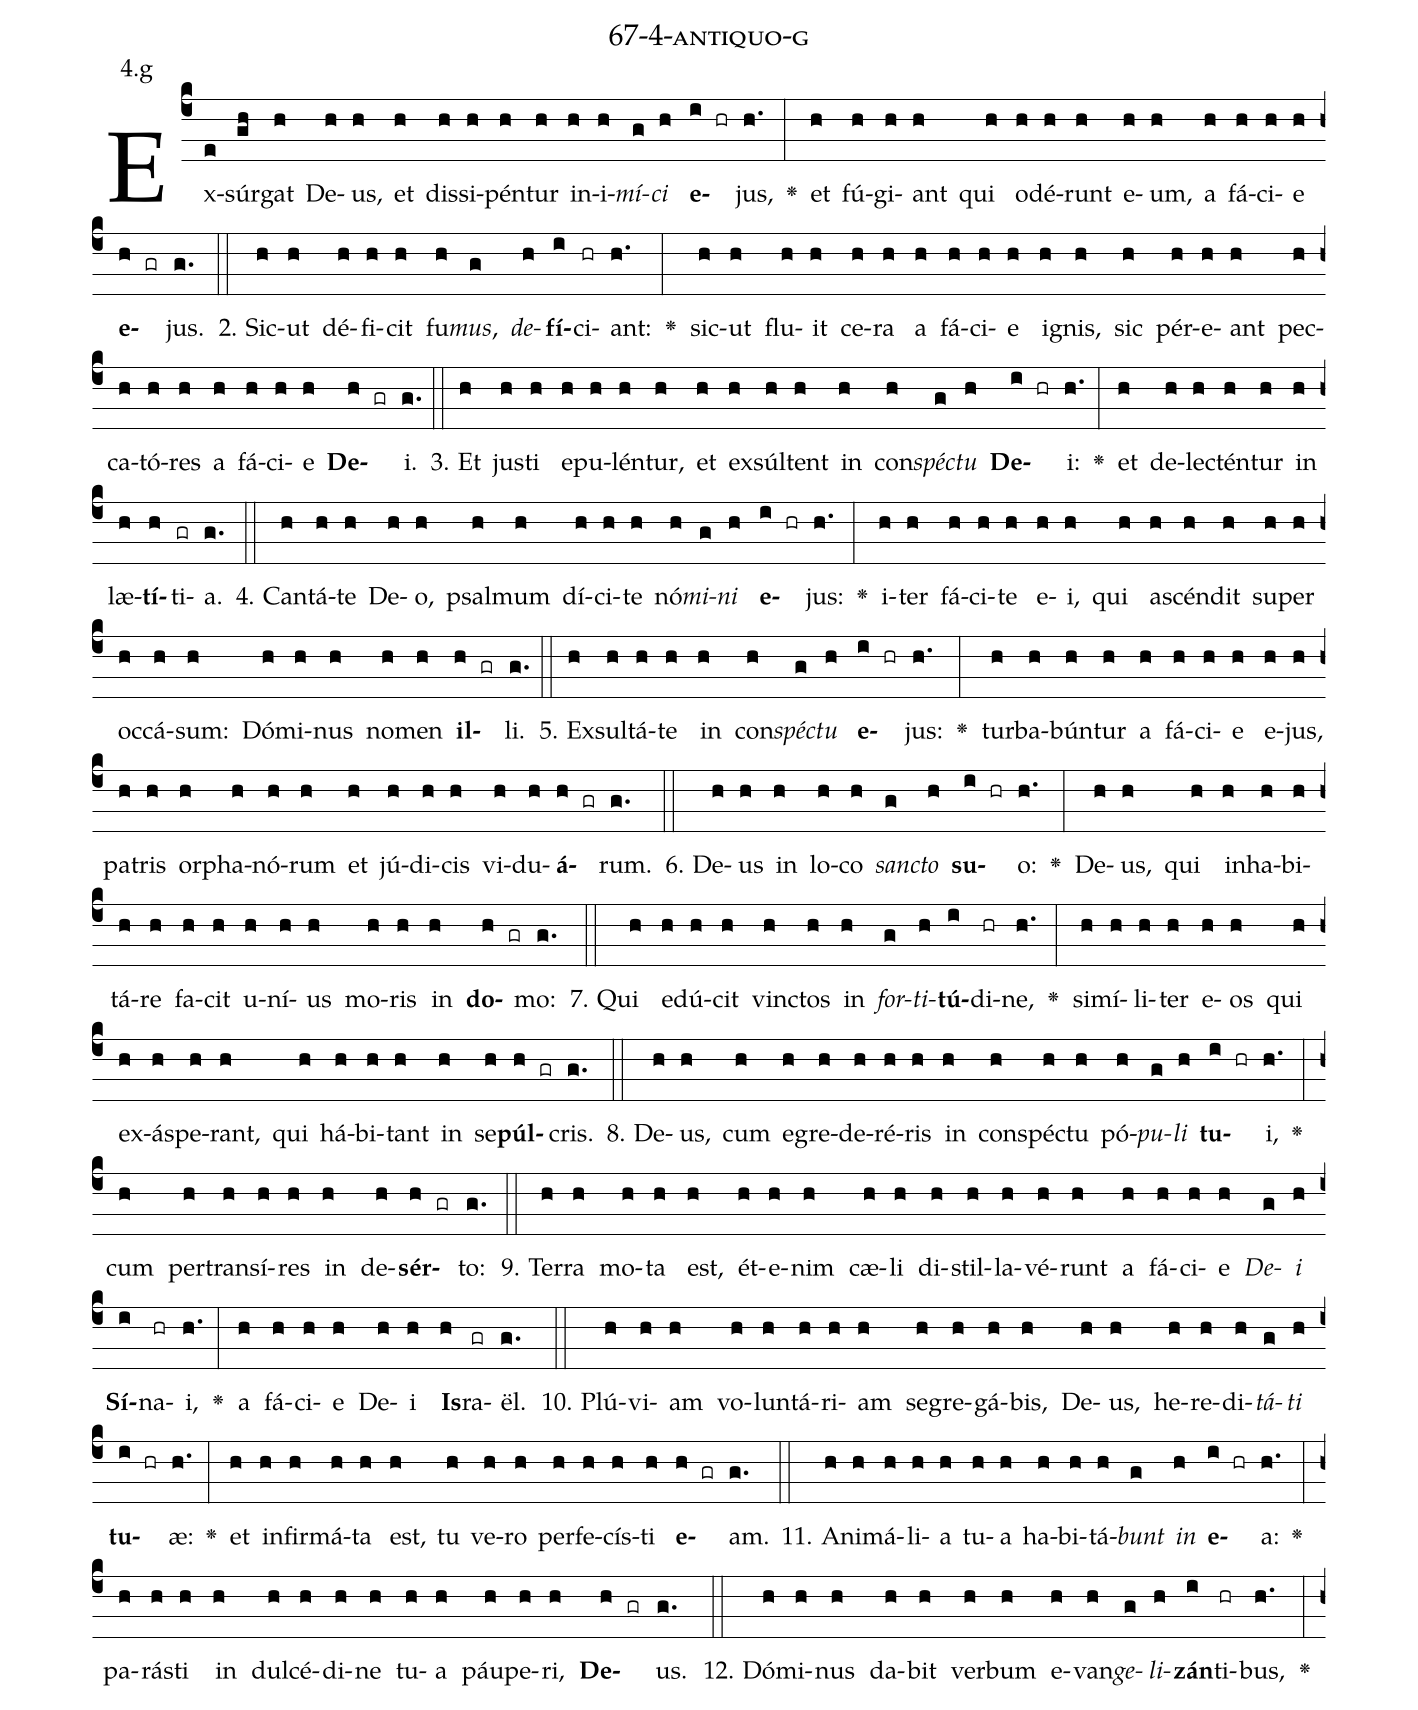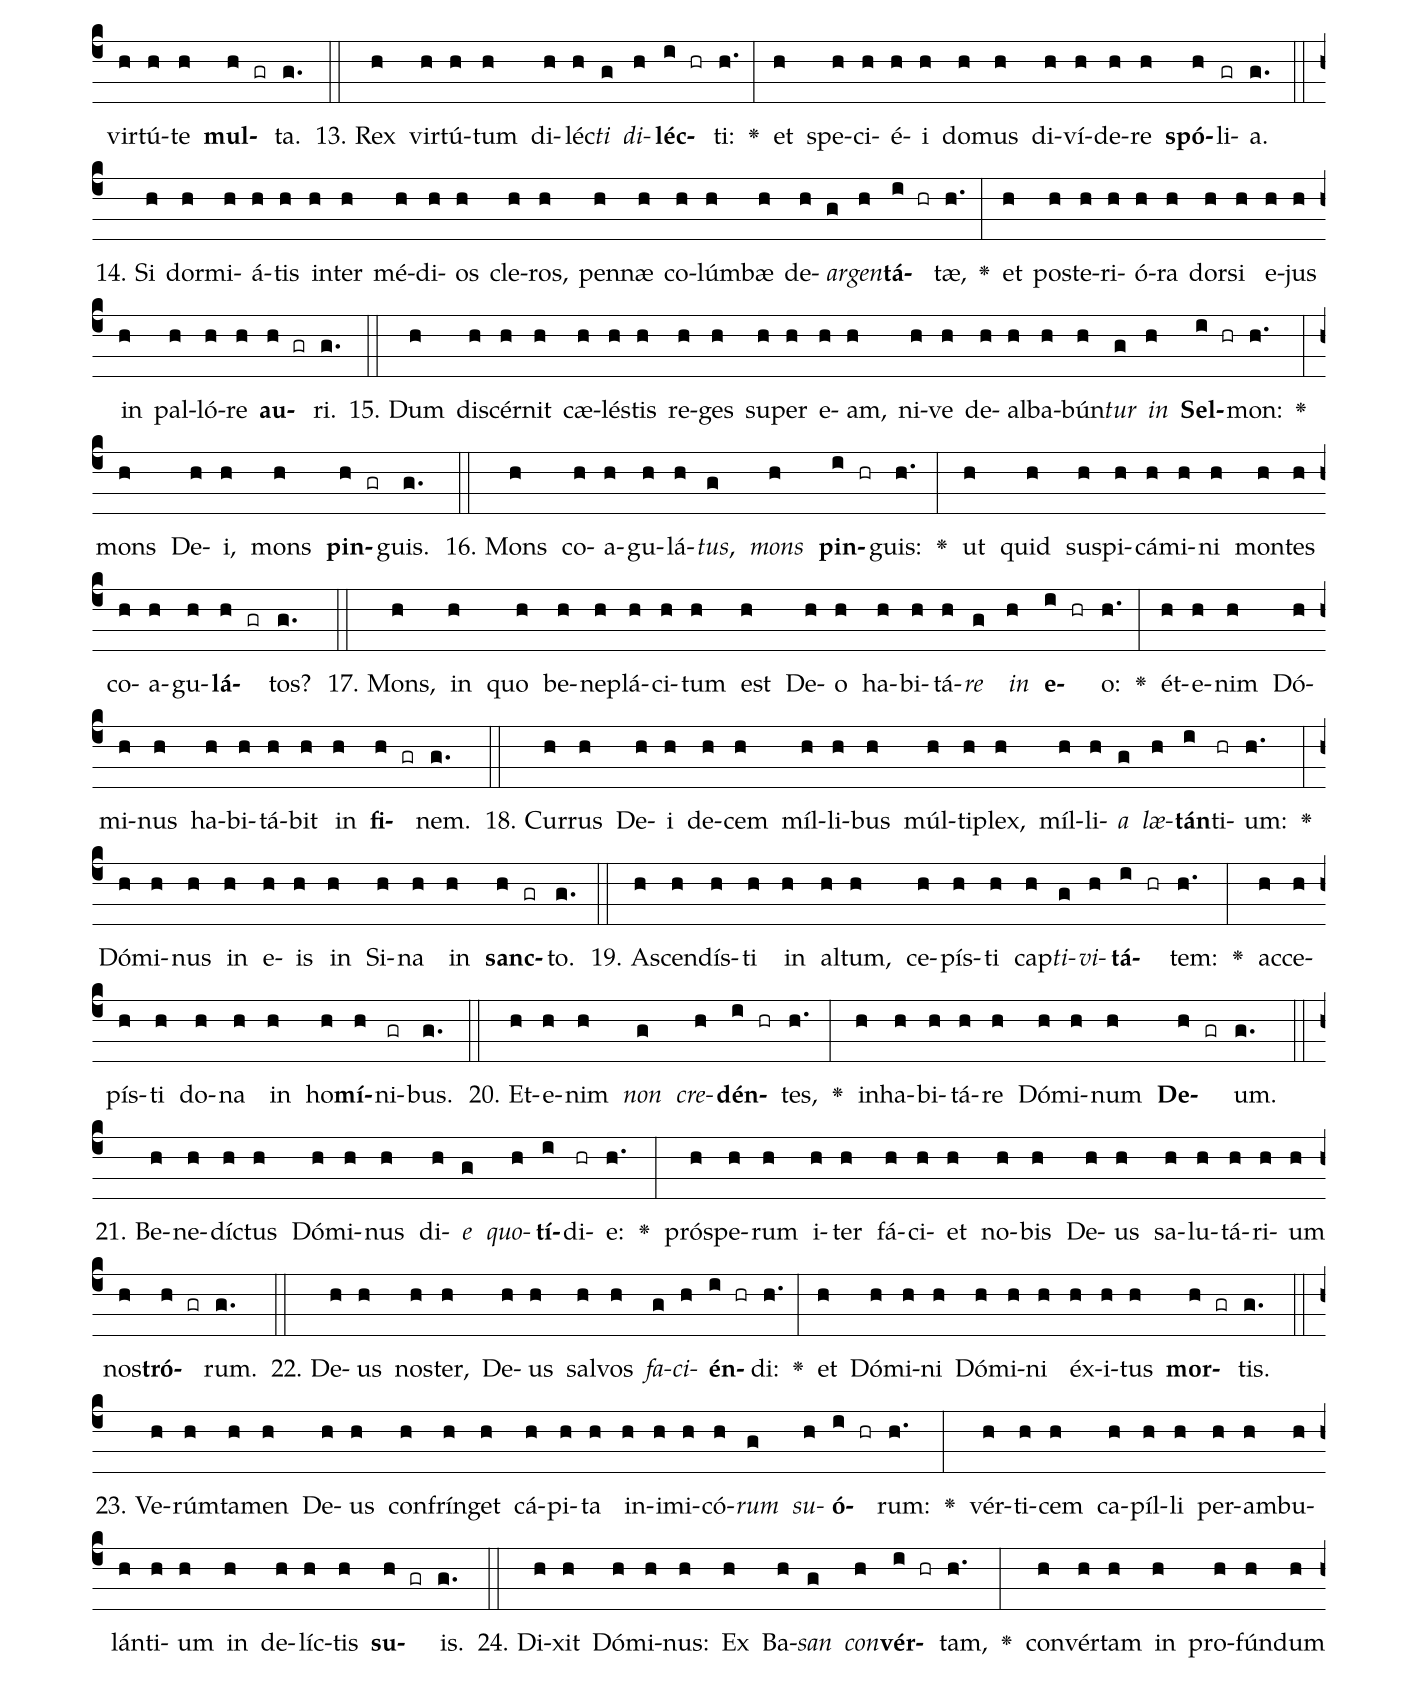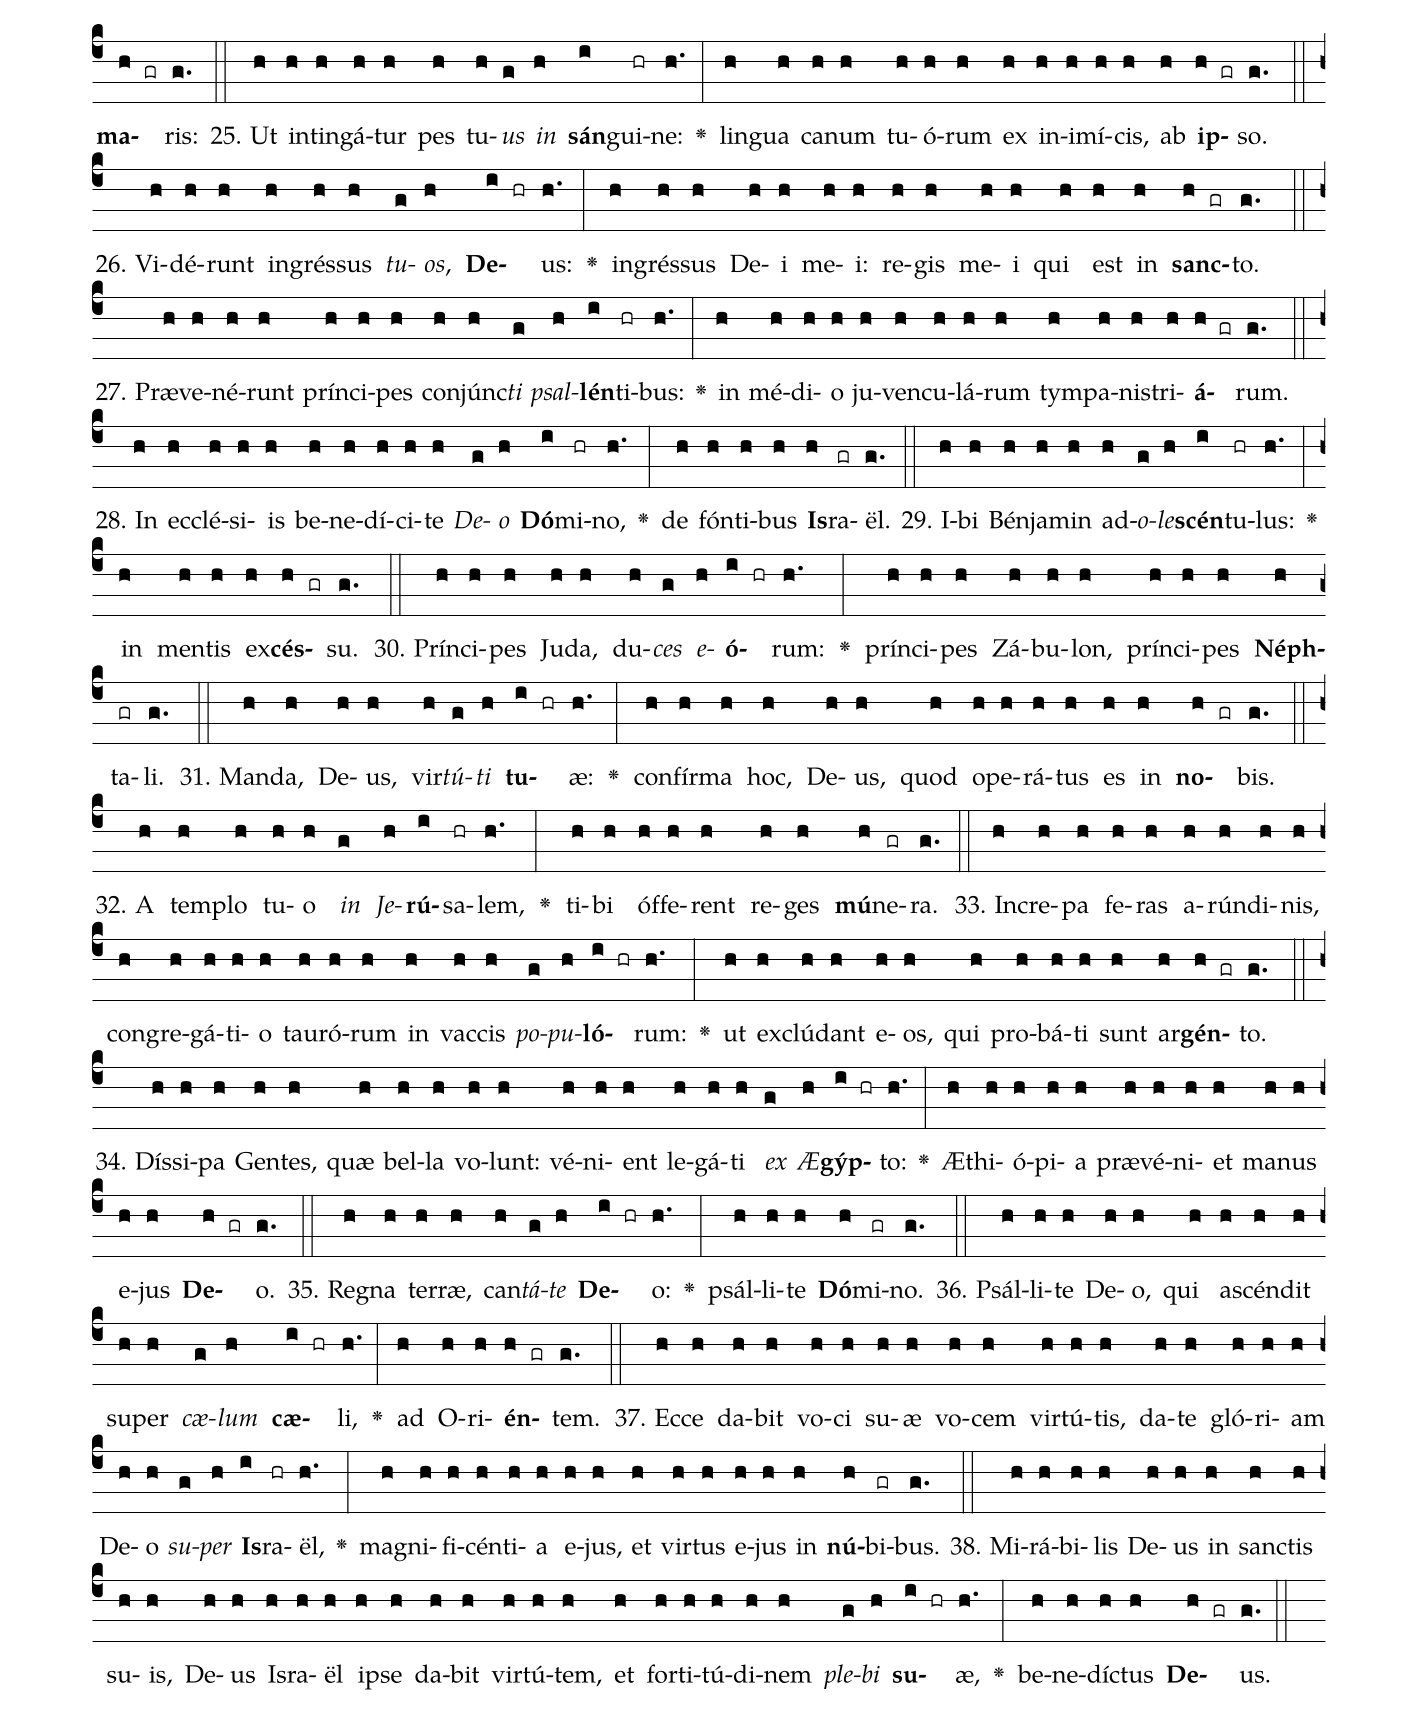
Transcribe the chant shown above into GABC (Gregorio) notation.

name: 67-4-antiquo-g;
annotation: 4.g;
%%
(c4)Ex(e)súr(gh)gat(h) De(h)us,(h) et(h) dis(h)si(h)pén(h)tur(h) in(h)i(h)<i>mí</i>(g)<i>ci</i>(h) <b>e</b>(i hr)jus,(h.) <v>\greheightstar</v>(:) et(h) fú(h)gi(h)ant(h) qui(h) o(h)dé(h)runt(h) e(h)um,(h) a(h) fá(h)ci(h)e(h) <b>e</b>(h gr)jus.(g.) (::)
2. Sic(h)ut(h) dé(h)fi(h)cit(h) fu(h)<i>mus</i>,(g) <i>de</i>(h)<b>fí</b>(i)ci(hr)ant:(h.) <v>\greheightstar</v>(:) sic(h)ut(h) flu(h)it(h) ce(h)ra(h) a(h) fá(h)ci(h)e(h) i(h)gnis,(h) sic(h) pér(h)e(h)ant(h) pec(h)ca(h)tó(h)res(h) a(h) fá(h)ci(h)e(h) <b>De</b>(h gr)i.(g.) (::)
3. Et(h) jus(h)ti(h) e(h)pu(h)lén(h)tur,(h) et(h) ex(h)súl(h)tent(h) in(h) con(h)<i>spéc</i>(g)<i>tu</i>(h) <b>De</b>(i hr)i:(h.) <v>\greheightstar</v>(:) et(h) de(h)lec(h)tén(h)tur(h) in(h) læ(h)<b>tí</b>(h)ti(gr)a.(g.) (::)
4. Can(h)tá(h)te(h) De(h)o,(h) psal(h)mum(h) dí(h)ci(h)te(h) nó(h)<i>mi</i>(g)<i>ni</i>(h) <b>e</b>(i hr)jus:(h.) <v>\greheightstar</v>(:) i(h)ter(h) fá(h)ci(h)te(h) e(h)i,(h) qui(h) a(h)scén(h)dit(h) su(h)per(h) oc(h)cá(h)sum:(h) Dó(h)mi(h)nus(h) no(h)men(h) <b>il</b>(h gr)li.(g.) (::)
5. Ex(h)sul(h)tá(h)te(h) in(h) con(h)<i>spéc</i>(g)<i>tu</i>(h) <b>e</b>(i hr)jus:(h.) <v>\greheightstar</v>(:) tur(h)ba(h)bún(h)tur(h) a(h) fá(h)ci(h)e(h) e(h)jus,(h) pa(h)tris(h) or(h)pha(h)nó(h)rum(h) et(h) jú(h)di(h)cis(h) vi(h)du(h)<b>á</b>(h gr)rum.(g.) (::)
6. De(h)us(h) in(h) lo(h)co(h) <i>sanc</i>(g)<i>to</i>(h) <b>su</b>(i hr)o:(h.) <v>\greheightstar</v>(:) De(h)us,(h) qui(h) in(h)ha(h)bi(h)tá(h)re(h) fa(h)cit(h) u(h)ní(h)us(h) mo(h)ris(h) in(h) <b>do</b>(h gr)mo:(g.) (::)
7. Qui(h) e(h)dú(h)cit(h) vinc(h)tos(h) in(h) <i>for</i>(g)<i>ti</i>(h)<b>tú</b>(i)di(hr)ne,(h.) <v>\greheightstar</v>(:) si(h)mí(h)li(h)ter(h) e(h)os(h) qui(h) ex(h)ás(h)pe(h)rant,(h) qui(h) há(h)bi(h)tant(h) in(h) se(h)<b>púl</b>(h gr)cris.(g.) (::)
8. De(h)us,(h) cum(h) e(h)gre(h)de(h)ré(h)ris(h) in(h) con(h)spéc(h)tu(h) pó(h)<i>pu</i>(g)<i>li</i>(h) <b>tu</b>(i hr)i,(h.) <v>\greheightstar</v>(:) cum(h) per(h)trans(h)í(h)res(h) in(h) de(h)<b>sér</b>(h gr)to:(g.) (::)
9. Ter(h)ra(h) mo(h)ta(h) est,(h) ét(h)e(h)nim(h) cæ(h)li(h) di(h)stil(h)la(h)vé(h)runt(h) a(h) fá(h)ci(h)e(h) <i>De</i>(g)<i>i</i>(h) <b>Sí</b>(i)na(hr)i,(h.) <v>\greheightstar</v>(:) a(h) fá(h)ci(h)e(h) De(h)i(h) <b>Is</b>(h)ra(gr)ël.(g.) (::)
10. Plú(h)vi(h)am(h) vo(h)lun(h)tá(h)ri(h)am(h) se(h)gre(h)gá(h)bis,(h) De(h)us,(h) he(h)re(h)di(h)<i>tá</i>(g)<i>ti</i>(h) <b>tu</b>(i hr)æ:(h.) <v>\greheightstar</v>(:) et(h) in(h)fir(h)má(h)ta(h) est,(h) tu(h) ve(h)ro(h) per(h)fe(h)cís(h)ti(h) <b>e</b>(h gr)am.(g.) (::)
11. A(h)ni(h)má(h)li(h)a(h) tu(h)a(h) ha(h)bi(h)tá(h)<i>bunt</i>(g) <i>in</i>(h) <b>e</b>(i hr)a:(h.) <v>\greheightstar</v>(:) pa(h)rás(h)ti(h) in(h) dul(h)cé(h)di(h)ne(h) tu(h)a(h) páu(h)pe(h)ri,(h) <b>De</b>(h gr)us.(g.) (::)
12. Dó(h)mi(h)nus(h) da(h)bit(h) ver(h)bum(h) e(h)van(h)<i>ge</i>(g)<i>li</i>(h)<b>zán</b>(i)ti(hr)bus,(h.) <v>\greheightstar</v>(:) vir(h)tú(h)te(h) <b>mul</b>(h gr)ta.(g.) (::)
13. Rex(h) vir(h)tú(h)tum(h) di(h)léc(h)<i>ti</i>(g) <i>di</i>(h)<b>léc</b>(i hr)ti:(h.) <v>\greheightstar</v>(:) et(h) spe(h)ci(h)é(h)i(h) do(h)mus(h) di(h)ví(h)de(h)re(h) <b>spó</b>(h)li(gr)a.(g.) (::)
14. Si(h) dor(h)mi(h)á(h)tis(h) in(h)ter(h) mé(h)di(h)os(h) cle(h)ros,(h) pen(h)næ(h) co(h)lúm(h)bæ(h) de(h)<i>ar</i>(g)<i>gen</i>(h)<b>tá</b>(i hr)tæ,(h.) <v>\greheightstar</v>(:) et(h) post(h)e(h)ri(h)ó(h)ra(h) dor(h)si(h) e(h)jus(h) in(h) pal(h)ló(h)re(h) <b>au</b>(h gr)ri.(g.) (::)
15. Dum(h) di(h)scér(h)nit(h) cæ(h)lés(h)tis(h) re(h)ges(h) su(h)per(h) e(h)am,(h) ni(h)ve(h) de(h)al(h)ba(h)bún(h)<i>tur</i>(g) <i>in</i>(h) <b>Sel</b>(i hr)mon:(h.) <v>\greheightstar</v>(:) mons(h) De(h)i,(h) mons(h) <b>pin</b>(h gr)guis.(g.) (::)
16. Mons(h) co(h)a(h)gu(h)lá(h)<i>tus</i>,(g) <i>mons</i>(h) <b>pin</b>(i hr)guis:(h.) <v>\greheightstar</v>(:) ut(h) quid(h) su(h)spi(h)cá(h)mi(h)ni(h) mon(h)tes(h) co(h)a(h)gu(h)<b>lá</b>(h gr)tos?(g.) (::)
17. Mons,(h) in(h) quo(h) be(h)ne(h)plá(h)ci(h)tum(h) est(h) De(h)o(h) ha(h)bi(h)tá(h)<i>re</i>(g) <i>in</i>(h) <b>e</b>(i hr)o:(h.) <v>\greheightstar</v>(:) ét(h)e(h)nim(h) Dó(h)mi(h)nus(h) ha(h)bi(h)tá(h)bit(h) in(h) <b>fi</b>(h gr)nem.(g.) (::)
18. Cur(h)rus(h) De(h)i(h) de(h)cem(h) míl(h)li(h)bus(h) múl(h)ti(h)plex,(h) míl(h)li(h)<i>a</i>(g) <i>læ</i>(h)<b>tán</b>(i)ti(hr)um:(h.) <v>\greheightstar</v>(:) Dó(h)mi(h)nus(h) in(h) e(h)is(h) in(h) Si(h)na(h) in(h) <b>sanc</b>(h gr)to.(g.) (::)
19. A(h)scen(h)dís(h)ti(h) in(h) al(h)tum,(h) ce(h)pís(h)ti(h) cap(h)<i>ti</i>(g)<i>vi</i>(h)<b>tá</b>(i hr)tem:(h.) <v>\greheightstar</v>(:) ac(h)ce(h)pís(h)ti(h) do(h)na(h) in(h) ho(h)<b>mí</b>(h)ni(gr)bus.(g.) (::)
20. Et(h)e(h)nim(h) <i>non</i>(g) <i>cre</i>(h)<b>dén</b>(i hr)tes,(h.) <v>\greheightstar</v>(:) in(h)ha(h)bi(h)tá(h)re(h) Dó(h)mi(h)num(h) <b>De</b>(h gr)um.(g.) (::)
21. Be(h)ne(h)díc(h)tus(h) Dó(h)mi(h)nus(h) di(h)<i>e</i>(g) <i>quo</i>(h)<b>tí</b>(i)di(hr)e:(h.) <v>\greheightstar</v>(:) pró(h)spe(h)rum(h) i(h)ter(h) fá(h)ci(h)et(h) no(h)bis(h) De(h)us(h) sa(h)lu(h)tá(h)ri(h)um(h) nos(h)<b>tró</b>(h gr)rum.(g.) (::)
22. De(h)us(h) nos(h)ter,(h) De(h)us(h) sal(h)vos(h) <i>fa</i>(g)<i>ci</i>(h)<b>én</b>(i hr)di:(h.) <v>\greheightstar</v>(:) et(h) Dó(h)mi(h)ni(h) Dó(h)mi(h)ni(h) éx(h)i(h)tus(h) <b>mor</b>(h gr)tis.(g.) (::)
23. Ve(h)rúm(h)ta(h)men(h) De(h)us(h) con(h)frín(h)get(h) cá(h)pi(h)ta(h) in(h)i(h)mi(h)có(h)<i>rum</i>(g) <i>su</i>(h)<b>ó</b>(i hr)rum:(h.) <v>\greheightstar</v>(:) vér(h)ti(h)cem(h) ca(h)píl(h)li(h) per(h)am(h)bu(h)lán(h)ti(h)um(h) in(h) de(h)líc(h)tis(h) <b>su</b>(h gr)is.(g.) (::)
24. Di(h)xit(h) Dó(h)mi(h)nus:(h) Ex(h) Ba(h)<i>san</i>(g) <i>con</i>(h)<b>vér</b>(i hr)tam,(h.) <v>\greheightstar</v>(:) con(h)vér(h)tam(h) in(h) pro(h)fún(h)dum(h) <b>ma</b>(h gr)ris:(g.) (::)
25. Ut(h) in(h)tin(h)gá(h)tur(h) pes(h) tu(h)<i>us</i>(g) <i>in</i>(h) <b>sán</b>(i)gui(hr)ne:(h.) <v>\greheightstar</v>(:) lin(h)gua(h) ca(h)num(h) tu(h)ó(h)rum(h) ex(h) in(h)i(h)mí(h)cis,(h) ab(h) <b>ip</b>(h gr)so.(g.) (::)
26. Vi(h)dé(h)runt(h) in(h)grés(h)sus(h) <i>tu</i>(g)<i>os</i>,(h) <b>De</b>(i hr)us:(h.) <v>\greheightstar</v>(:) in(h)grés(h)sus(h) De(h)i(h) me(h)i:(h) re(h)gis(h) me(h)i(h) qui(h) est(h) in(h) <b>sanc</b>(h gr)to.(g.) (::)
27. Præ(h)ve(h)né(h)runt(h) prín(h)ci(h)pes(h) con(h)júnc(h)<i>ti</i>(g) <i>psal</i>(h)<b>lén</b>(i)ti(hr)bus:(h.) <v>\greheightstar</v>(:) in(h) mé(h)di(h)o(h) ju(h)ven(h)cu(h)lá(h)rum(h) tym(h)pa(h)nis(h)tri(h)<b>á</b>(h gr)rum.(g.) (::)
28. In(h) ec(h)clé(h)si(h)is(h) be(h)ne(h)dí(h)ci(h)te(h) <i>De</i>(g)<i>o</i>(h) <b>Dó</b>(i)mi(hr)no,(h.) <v>\greheightstar</v>(:) de(h) fón(h)ti(h)bus(h) <b>Is</b>(h)ra(gr)ël.(g.) (::)
29. I(h)bi(h) Bén(h)ja(h)min(h) ad(h)<i>o</i>(g)<i>le</i>(h)<b>scén</b>(i)tu(hr)lus:(h.) <v>\greheightstar</v>(:) in(h) men(h)tis(h) ex(h)<b>cés</b>(h gr)su.(g.) (::)
30. Prín(h)ci(h)pes(h) Ju(h)da,(h) du(h)<i>ces</i>(g) <i>e</i>(h)<b>ó</b>(i hr)rum:(h.) <v>\greheightstar</v>(:) prín(h)ci(h)pes(h) Zá(h)bu(h)lon,(h) prín(h)ci(h)pes(h) <b>Néph</b>(h)ta(gr)li.(g.) (::)
31. Man(h)da,(h) De(h)us,(h) vir(h)<i>tú</i>(g)<i>ti</i>(h) <b>tu</b>(i hr)æ:(h.) <v>\greheightstar</v>(:) con(h)fír(h)ma(h) hoc,(h) De(h)us,(h) quod(h) o(h)pe(h)rá(h)tus(h) es(h) in(h) <b>no</b>(h gr)bis.(g.) (::)
32. A(h) tem(h)plo(h) tu(h)o(h) <i>in</i>(g) <i>Je</i>(h)<b>rú</b>(i)sa(hr)lem,(h.) <v>\greheightstar</v>(:) ti(h)bi(h) óf(h)fe(h)rent(h) re(h)ges(h) <b>mú</b>(h)ne(gr)ra.(g.) (::)
33. In(h)cre(h)pa(h) fe(h)ras(h) a(h)rún(h)di(h)nis,(h) con(h)gre(h)gá(h)ti(h)o(h) tau(h)ró(h)rum(h) in(h) vac(h)cis(h) <i>po</i>(g)<i>pu</i>(h)<b>ló</b>(i hr)rum:(h.) <v>\greheightstar</v>(:) ut(h) ex(h)clú(h)dant(h) e(h)os,(h) qui(h) pro(h)bá(h)ti(h) sunt(h) ar(h)<b>gén</b>(h gr)to.(g.) (::)
34. Dís(h)si(h)pa(h) Gen(h)tes,(h) quæ(h) bel(h)la(h) vo(h)lunt:(h) vé(h)ni(h)ent(h) le(h)gá(h)ti(h) <i>ex</i>(g) <i>Æ</i>(h)<b>gýp</b>(i hr)to:(h.) <v>\greheightstar</v>(:) Æ(h)thi(h)ó(h)pi(h)a(h) præ(h)vé(h)ni(h)et(h) ma(h)nus(h) e(h)jus(h) <b>De</b>(h gr)o.(g.) (::)
35. Re(h)gna(h) ter(h)ræ,(h) can(h)<i>tá</i>(g)<i>te</i>(h) <b>De</b>(i hr)o:(h.) <v>\greheightstar</v>(:) psál(h)li(h)te(h) <b>Dó</b>(h)mi(gr)no.(g.) (::)
36. Psál(h)li(h)te(h) De(h)o,(h) qui(h) a(h)scén(h)dit(h) su(h)per(h) <i>cæ</i>(g)<i>lum</i>(h) <b>cæ</b>(i hr)li,(h.) <v>\greheightstar</v>(:) ad(h) O(h)ri(h)<b>én</b>(h gr)tem.(g.) (::)
37. Ec(h)ce(h) da(h)bit(h) vo(h)ci(h) su(h)æ(h) vo(h)cem(h) vir(h)tú(h)tis,(h) da(h)te(h) gló(h)ri(h)am(h) De(h)o(h) <i>su</i>(g)<i>per</i>(h) <b>Is</b>(i)ra(hr)ël,(h.) <v>\greheightstar</v>(:) ma(h)gni(h)fi(h)cén(h)ti(h)a(h) e(h)jus,(h) et(h) vir(h)tus(h) e(h)jus(h) in(h) <b>nú</b>(h)bi(gr)bus.(g.) (::)
38. Mi(h)rá(h)bi(h)lis(h) De(h)us(h) in(h) sanc(h)tis(h) su(h)is,(h) De(h)us(h) Is(h)ra(h)ël(h) ip(h)se(h) da(h)bit(h) vir(h)tú(h)tem,(h) et(h) for(h)ti(h)tú(h)di(h)nem(h) <i>ple</i>(g)<i>bi</i>(h) <b>su</b>(i hr)æ,(h.) <v>\greheightstar</v>(:) be(h)ne(h)díc(h)tus(h) <b>De</b>(h gr)us.(g.) (::)
